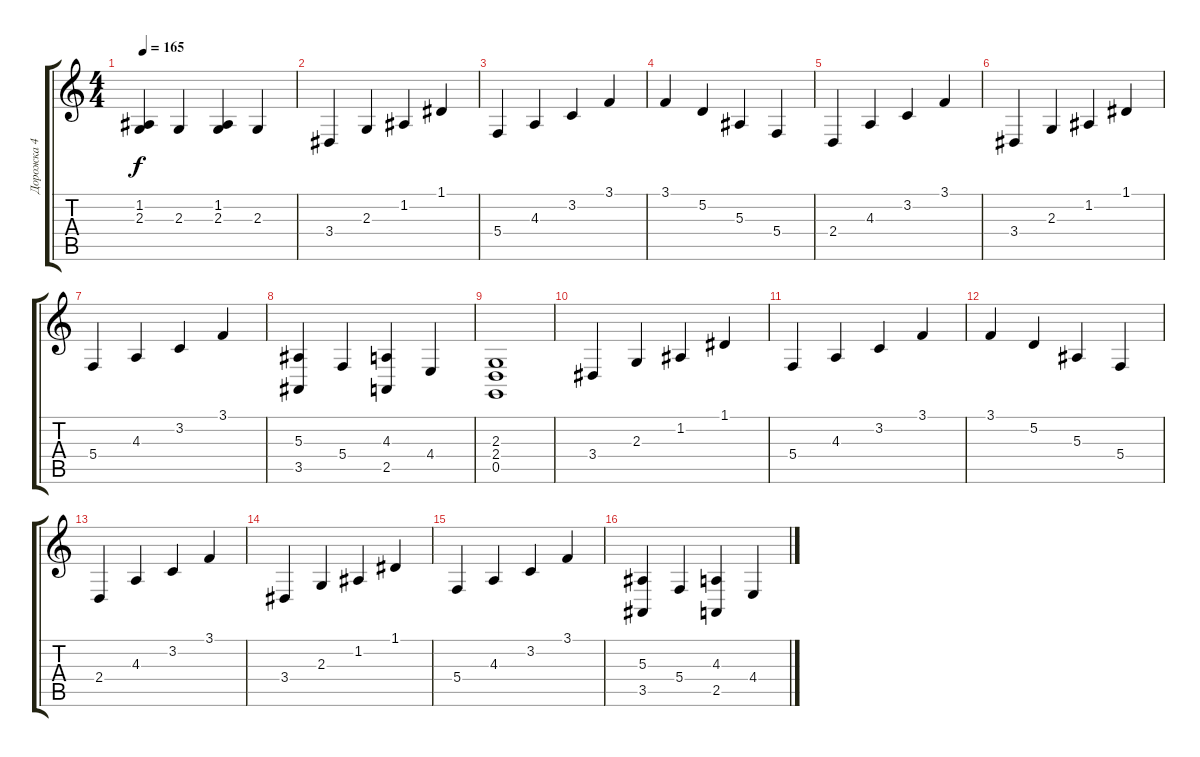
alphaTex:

\track ("Дорожка 4" "Дорожка 4") {instrument acousticgrandpiano}
\staff {score tabs}
\tuning (D4 A3 F3 C3 G2 D2) {hide}
\ts (4 4)
\tempo 165
\clef g2
\ks c
(1.2 2.3).4{dy f} 2.3.4 (1.2 2.3).4 2.3.4 |
3.4.4{volume 16} 2.3.4 1.2.4 1.1.4 |
5.4.4 4.3.4 3.2.4 3.1.4 |
3.1.4 5.2.4 5.3.4 5.4.4 |
2.4.4 4.3.4 3.2.4 3.1.4 |
3.4.4 2.3.4 1.2.4 1.1.4 |
5.4.4 4.3.4 3.2.4 3.1.4 |
(5.3 3.5).4 5.4.4 (4.3 2.5).4 4.4.4 |
(2.3 2.4 0.5).1 |
3.4.4 2.3.4 1.2.4 1.1.4 |
5.4.4 4.3.4 3.2.4 3.1.4 |
3.1.4 5.2.4 5.3.4 5.4.4 |
2.4.4 4.3.4 3.2.4 3.1.4 |
3.4.4 2.3.4 1.2.4 1.1.4 |
5.4.4 4.3.4 3.2.4 3.1.4 |
(5.3 3.5).4 5.4.4 (4.3 2.5).4 4.4.4
